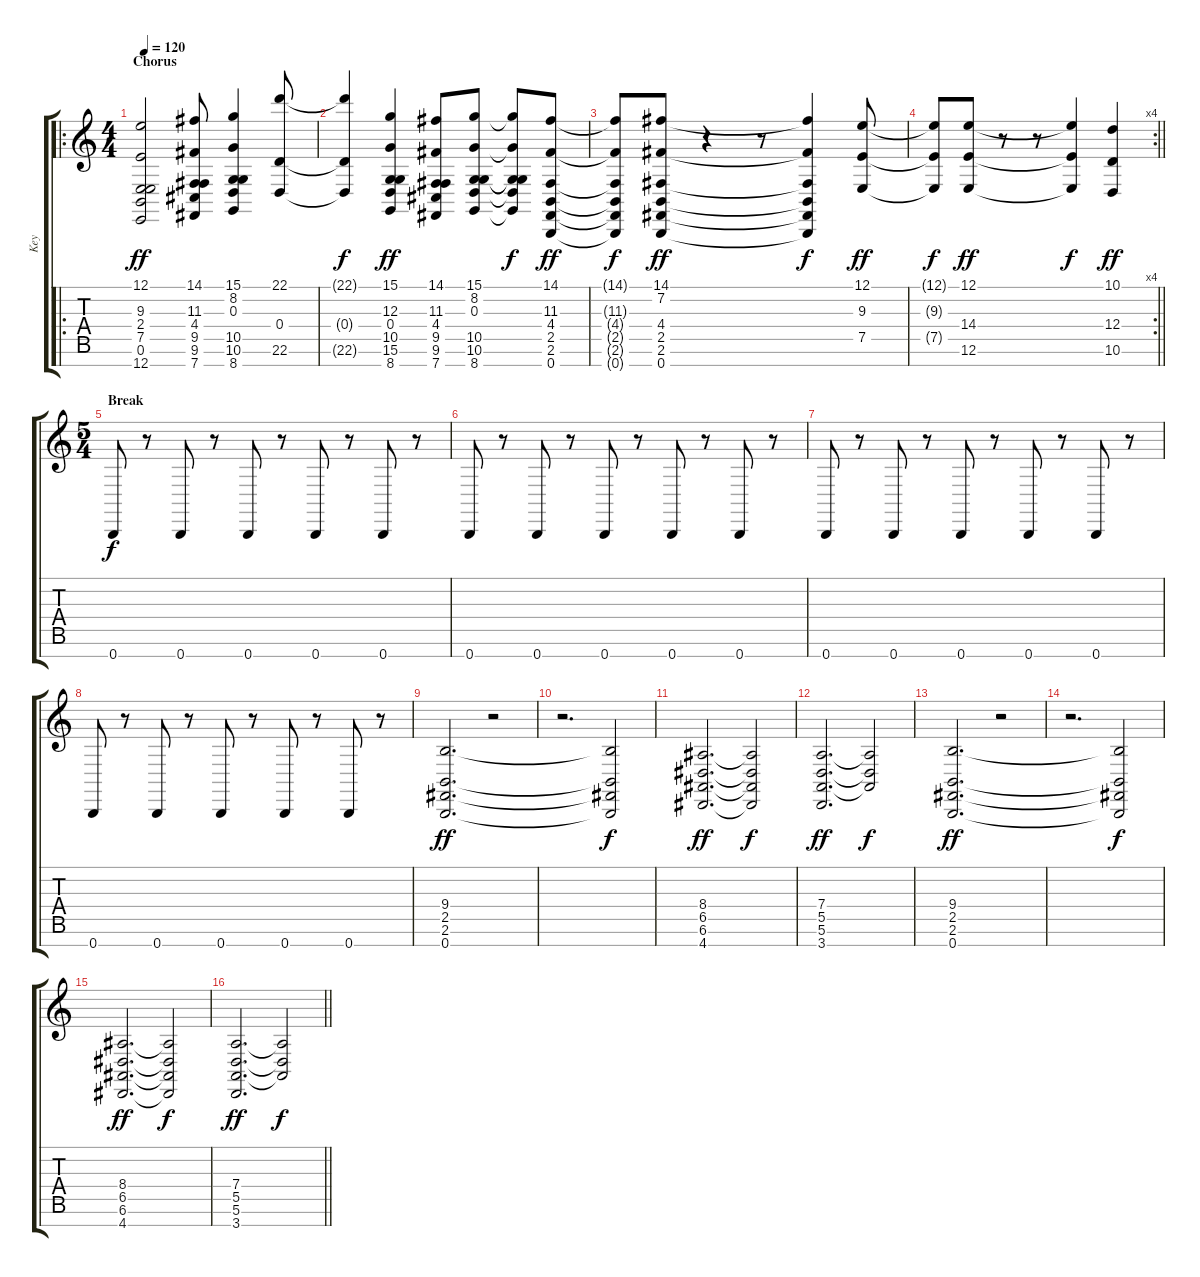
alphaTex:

\track ("Key" "Key") {instrument stringensemble1}
\staff {score tabs}
\tuning (E4 B3 G3 D3 A2 E2 B1) {hide}
\ro
\ts (4 4)
\section ("" "Chorus")
\tempo 120
\clef g2
\ks c
(12.1 9.3 2.4 7.5 0.6 12.7).2{dy ff} (14.1 11.3 4.4 9.5 9.6 7.7).8 (15.1 8.2 0.3 10.5 10.6 8.7).4 (22.1 0.4 22.6).8 |
(22.1{t} 0.4{t} 22.6{t}).4{dy f} (15.1 12.3 0.4 10.5 15.6 8.7).4{dy ff} (14.1 11.3 4.4 9.5 9.6 7.7).8 (15.1 8.2 0.3 10.5 10.6 8.7).8 (15.1{t} 8.2{t} 0.3{t} 10.5{t} 10.6{t} 8.7{t}).8{dy f} (14.1 11.3 4.4 2.5 2.6 0.7).8{dy ff} |
(14.1{t} 11.3{t} 4.4{t} 2.5{t} 2.6{t} 0.7{t}).8{dy f} (14.1 7.2 4.4 2.5 2.6 0.7).8{dy ff} r.4 r.8 (14.1{t} 7.2{t} 4.4{t} 2.5{t} 2.6{t} 0.7{t}).4{dy f} (12.1 9.3 7.5).8{dy ff} |
\rc 4
\barLineRight lightlight
(12.1{t} 9.3{t} 7.5{t}).8{dy f} (12.1 14.4 12.6).8{dy ff} r.8 r.8 (12.1{t} 14.4{t} 12.6{t}).4{dy f} (10.1 12.4 10.6).4{dy ff} |
\ts (5 4)
\section ("" "Break")
0.7.8{dy f} r.8 0.7.8 r.8 0.7.8 r.8 0.7.8 r.8 0.7.8 r.8 |
0.7.8 r.8 0.7.8 r.8 0.7.8 r.8 0.7.8 r.8 0.7.8 r.8 |
0.7.8 r.8 0.7.8 r.8 0.7.8 r.8 0.7.8 r.8 0.7.8 r.8 |
0.7.8 r.8 0.7.8 r.8 0.7.8 r.8 0.7.8 r.8 0.7.8 r.8 |
(9.4 2.5 2.6 0.7).2{d dy ff} r.2 |
r.2{d} (9.4{t} 2.5{t} 2.6{t} 0.7{t}).2{dy f} |
(8.4 6.5 6.6 4.7).2{d dy ff} (8.4{t} 6.5{t} 6.6{t} 4.7{t}).2{dy f} |
(7.4 5.5 5.6 3.7).2{d dy ff} (7.4{t} 5.5{t} 5.6{t}).2{dy f} |
(9.4 2.5 2.6 0.7).2{d dy ff} r.2 |
r.2{d} (9.4{t} 2.5{t} 2.6{t} 0.7{t}).2{dy f} |
(8.4 6.5 6.6 4.7).2{d dy ff} (8.4{t} 6.5{t} 6.6{t} 4.7{t}).2{dy f} |
\barLineRight lightlight
(7.4 5.5 5.6 3.7).2{d dy ff} (7.4{t} 5.5{t} 5.6{t}).2{dy f}
